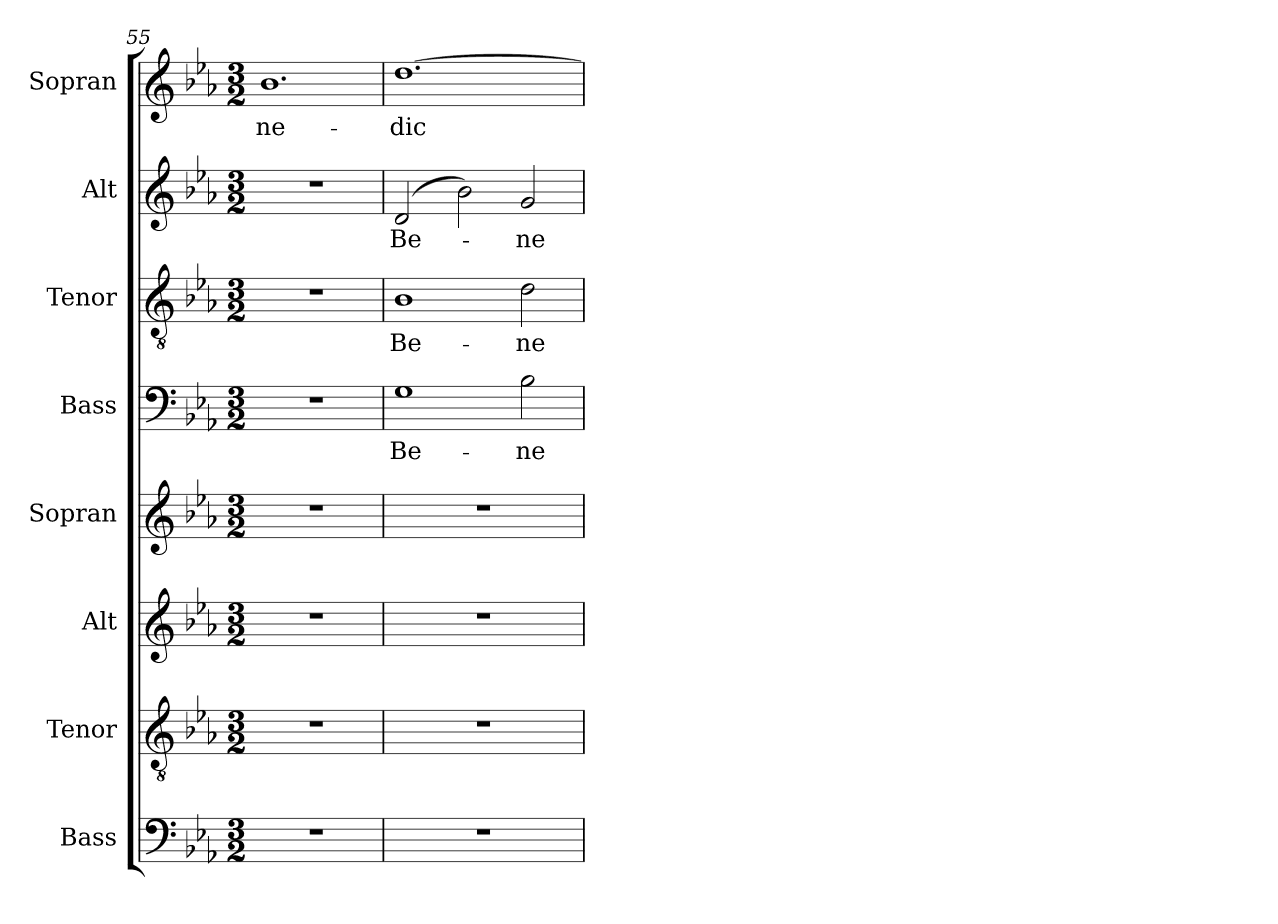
**kern	**kern	**kern	**kern	**kern	**text	**kern	**text	**kern	**text	**kern	**text
*part8	*part7	*part6	*part5	*part4	*part4	*part3	*part3	*part2	*part2	*part1	*part1
*staff8	*staff7	*staff6	*staff5	*staff4	*staff4	*staff3	*staff3	*staff2	*staff2	*staff1	*staff1
*I"Bass	*I"Tenor	*I"Alt	*I"Sopran	*I"Bass	*	*I"Tenor	*	*I"Alt	*	*I"Sopran	*
*I'B.	*I'T.	*I'A.	*I'S.	*I'B.	*	*I'T.	*	*I'A.	*	*I'S.	*
*clefF4	*clefGv2	*clefG2	*clefG2	*clefF4	*	*clefGv2	*	*clefG2	*	*clefG2	*
*k[b-e-a-]	*k[b-e-a-]	*k[b-e-a-]	*k[b-e-a-]	*k[b-e-a-]	*	*k[b-e-a-]	*	*k[b-e-a-]	*	*k[b-e-a-]	*
*E-:	*E-:	*E-:	*E-:	*E-:	*	*E-:	*	*E-:	*	*E-:	*
*M3/2	*M3/2	*M3/2	*M3/2	*M3/2	*	*M3/2	*	*M3/2	*	*M3/2	*
=55	=55	=55	=55	=55	=55	=55	=55	=55	=55	=55	=55
!	!	!	!	!	!	!	!	!	!	!	!LO:LY:b
1.r	1.r	1.r	1.r	1.r	.	1.r	.	1.r	.	1.b-	-ne-
=56	=56	=56	=56	=56	=56	=56	=56	=56	=56	=56	=56
!	!	!	!	!	!LO:LY:b	!	!LO:LY:b	!	!LO:LY:b	!	!LO:LY:b
1.r	1.r	1.r	1.r	1G	Be-	1B-	Be-	(2d/	Be-	[1.dd	-dic-
.	.	.	.	.	.	.	.	2b-\)	.	.	.
!	!	!	!	!	!LO:LY:b	!	!LO:LY:b	!	!LO:LY:b	!	!
.	.	.	.	2B-\	-ne-	2d\	-ne-	2g/	-ne-	.	.
=	=	=	=	=	=	=	=	=	=	=	=
*-	*-	*-	*-	*-	*-	*-	*-	*-	*-	*-	*-
